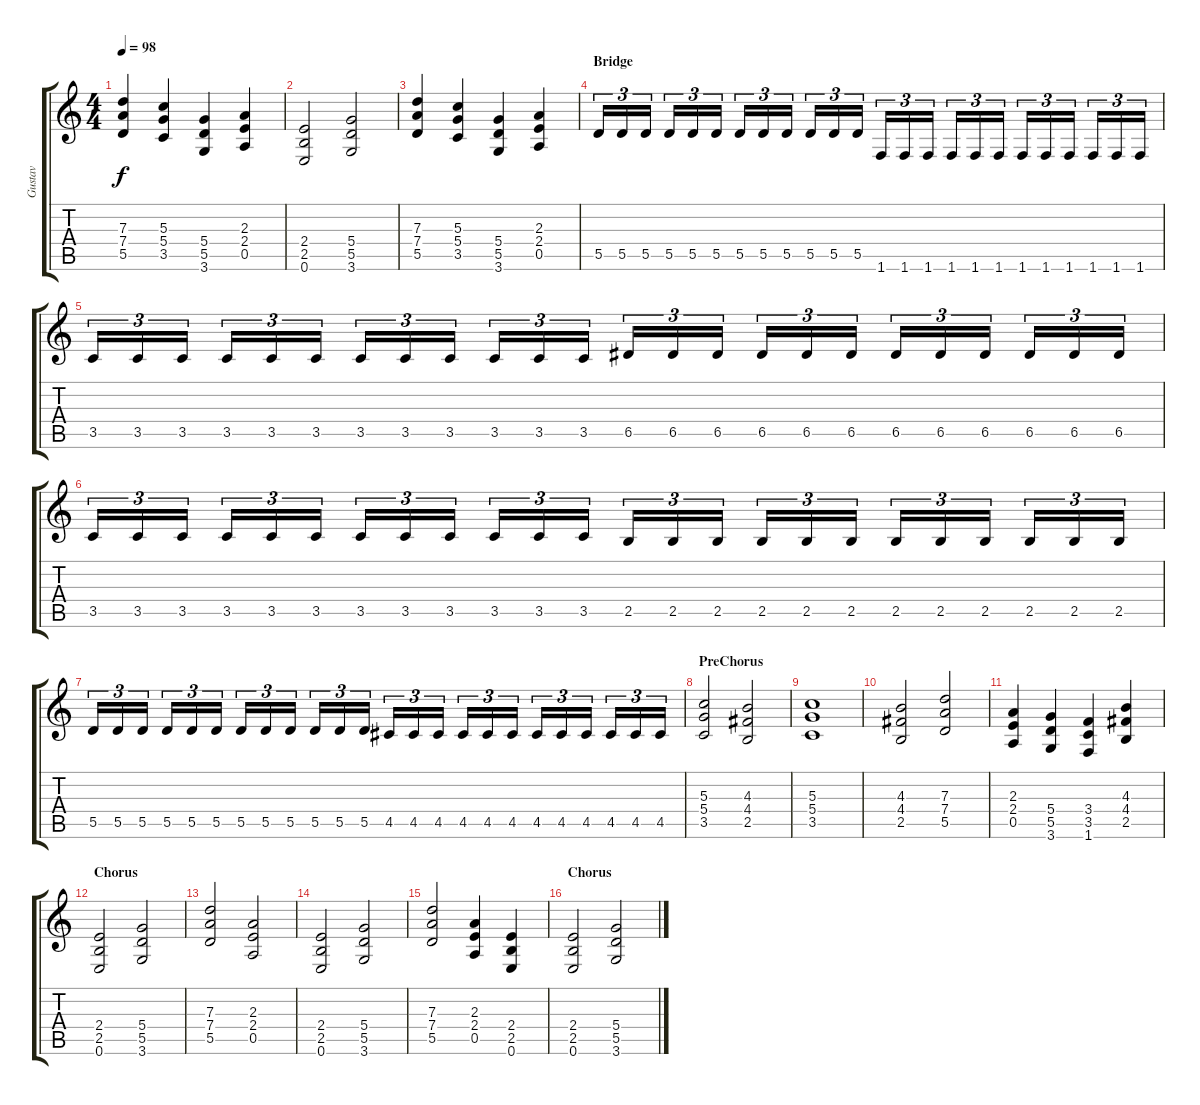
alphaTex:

\track ("Gustav" "Gustav") {instrument overdrivenguitar}
\staff {score tabs}
\tuning (E4 B3 G3 D3 A2 E2) {hide}
\ts (4 4)
\tempo 98
\clef g2
\ks c
(7.3 7.4 5.5).4{dy f} (5.3 5.4 3.5).4 (5.4 5.5 3.6).4 (2.3 2.4 0.5).4 |
(2.4 2.5 0.6).2 (5.4 5.5 3.6).2 |
(7.3 7.4 5.5).4 (5.3 5.4 3.5).4 (5.4 5.5 3.6).4 (2.3 2.4 0.5).4 |
\section ("" "Bridge")
5.5.16{tu (3 2)} 5.5.16{tu (3 2)} 5.5.16{tu (3 2)} 5.5.16{tu (3 2)} 5.5.16{tu (3 2)} 5.5.16{tu (3 2)} 5.5.16{tu (3 2)} 5.5.16{tu (3 2)} 5.5.16{tu (3 2)} 5.5.16{tu (3 2)} 5.5.16{tu (3 2)} 5.5.16{tu (3 2)} 1.6.16{tu (3 2)} 1.6.16{tu (3 2)} 1.6.16{tu (3 2)} 1.6.16{tu (3 2)} 1.6.16{tu (3 2)} 1.6.16{tu (3 2)} 1.6.16{tu (3 2)} 1.6.16{tu (3 2)} 1.6.16{tu (3 2)} 1.6.16{tu (3 2)} 1.6.16{tu (3 2)} 1.6.16{tu (3 2)} |
3.5.16{tu (3 2)} 3.5.16{tu (3 2)} 3.5.16{tu (3 2)} 3.5.16{tu (3 2)} 3.5.16{tu (3 2)} 3.5.16{tu (3 2)} 3.5.16{tu (3 2)} 3.5.16{tu (3 2)} 3.5.16{tu (3 2)} 3.5.16{tu (3 2)} 3.5.16{tu (3 2)} 3.5.16{tu (3 2)} 6.5.16{tu (3 2)} 6.5.16{tu (3 2)} 6.5.16{tu (3 2)} 6.5.16{tu (3 2)} 6.5.16{tu (3 2)} 6.5.16{tu (3 2)} 6.5.16{tu (3 2)} 6.5.16{tu (3 2)} 6.5.16{tu (3 2)} 6.5.16{tu (3 2)} 6.5.16{tu (3 2)} 6.5.16{tu (3 2)} |
3.5.16{tu (3 2)} 3.5.16{tu (3 2)} 3.5.16{tu (3 2)} 3.5.16{tu (3 2)} 3.5.16{tu (3 2)} 3.5.16{tu (3 2)} 3.5.16{tu (3 2)} 3.5.16{tu (3 2)} 3.5.16{tu (3 2)} 3.5.16{tu (3 2)} 3.5.16{tu (3 2)} 3.5.16{tu (3 2)} 2.5.16{tu (3 2)} 2.5.16{tu (3 2)} 2.5.16{tu (3 2)} 2.5.16{tu (3 2)} 2.5.16{tu (3 2)} 2.5.16{tu (3 2)} 2.5.16{tu (3 2)} 2.5.16{tu (3 2)} 2.5.16{tu (3 2)} 2.5.16{tu (3 2)} 2.5.16{tu (3 2)} 2.5.16{tu (3 2)} |
5.5.16{tu (3 2)} 5.5.16{tu (3 2)} 5.5.16{tu (3 2)} 5.5.16{tu (3 2)} 5.5.16{tu (3 2)} 5.5.16{tu (3 2)} 5.5.16{tu (3 2)} 5.5.16{tu (3 2)} 5.5.16{tu (3 2)} 5.5.16{tu (3 2)} 5.5.16{tu (3 2)} 5.5.16{tu (3 2)} 4.5.16{tu (3 2)} 4.5.16{tu (3 2)} 4.5.16{tu (3 2)} 4.5.16{tu (3 2)} 4.5.16{tu (3 2)} 4.5.16{tu (3 2)} 4.5.16{tu (3 2)} 4.5.16{tu (3 2)} 4.5.16{tu (3 2)} 4.5.16{tu (3 2)} 4.5.16{tu (3 2)} 4.5.16{tu (3 2)} |
\section ("" "PreChorus")
(5.3 5.4 3.5).2 (4.3 4.4 2.5).2 |
(5.3 5.4 3.5).1 |
(4.3 4.4 2.5).2 (7.3 7.4 5.5).2 |
(2.3 2.4 0.5).4 (5.4 5.5 3.6).4 (3.4 3.5 1.6).4 (4.3 4.4 2.5).4 |
\section ("" "Chorus")
(2.4 2.5 0.6).2 (5.4 5.5 3.6).2 |
(7.3 7.4 5.5).2 (2.3 2.4 0.5).2 |
(2.4 2.5 0.6).2 (5.4 5.5 3.6).2 |
(7.3 7.4 5.5).2 (2.3 2.4 0.5).4 (2.4 2.5 0.6).4 |
\section ("" "Chorus")
(2.4 2.5 0.6).2 (5.4 5.5 3.6).2
